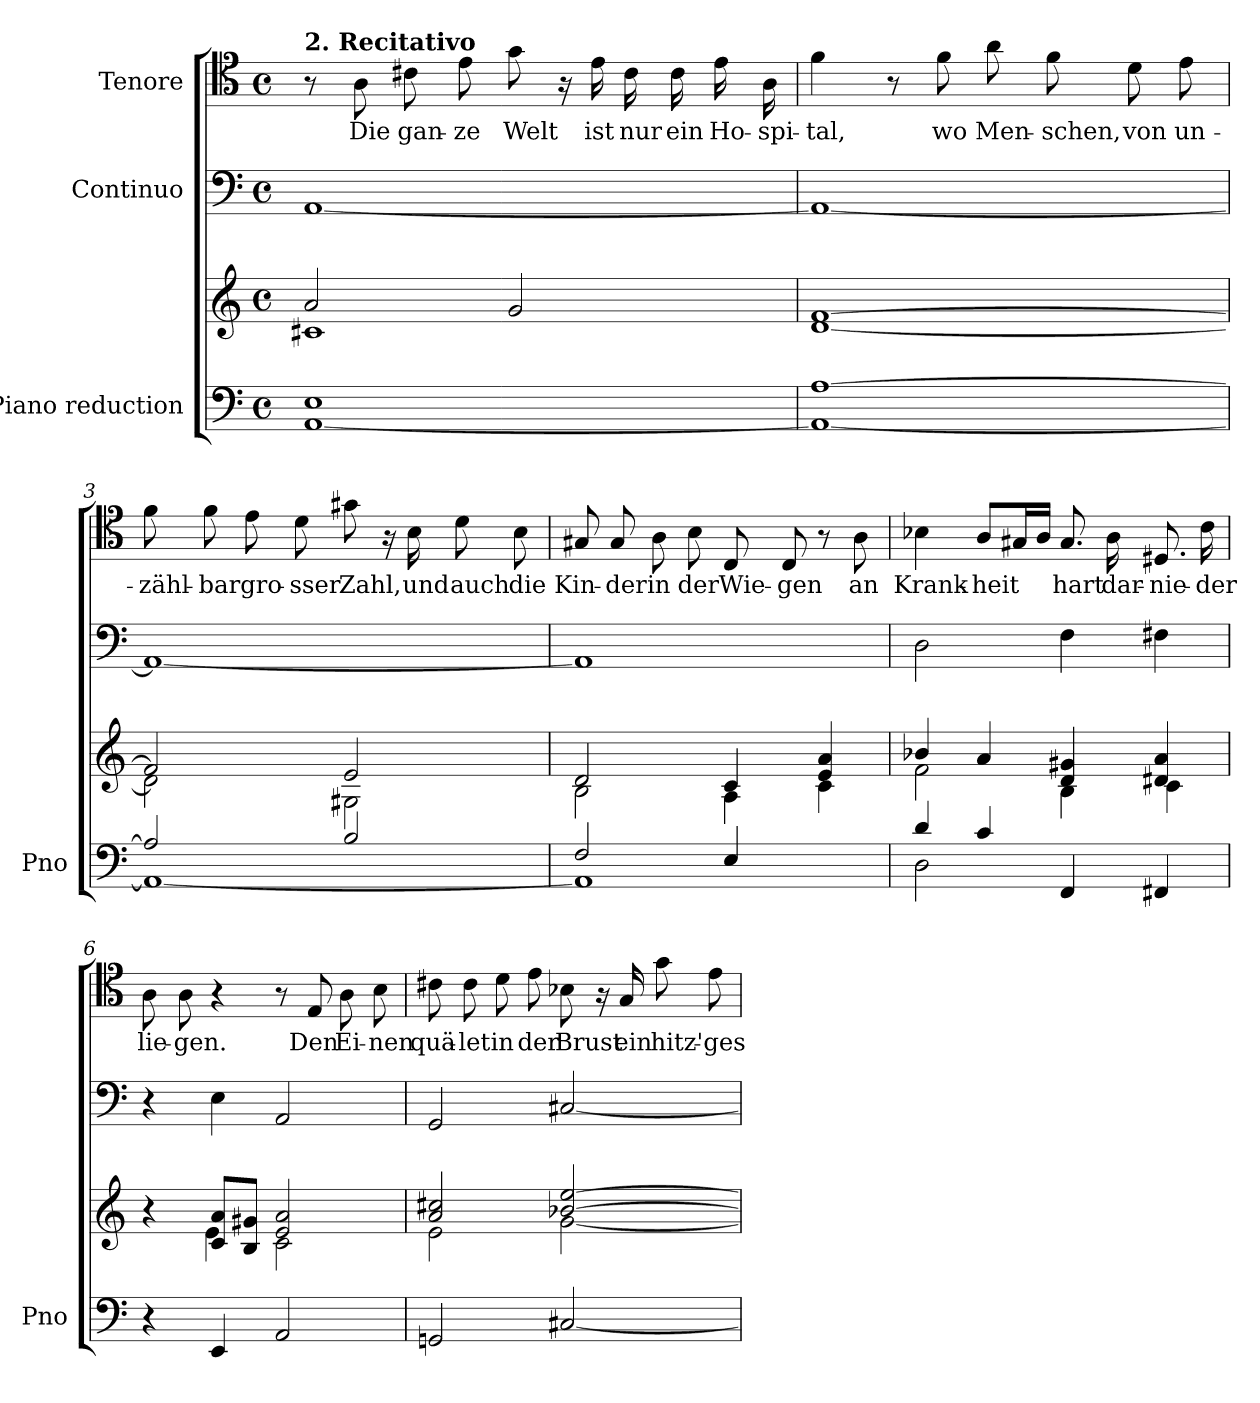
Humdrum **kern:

**kern	**kern	**kern	**kern	**text
*part3	*part3	*part2	*part1	*part1
*staff4	*staff3	*staff2	*staff1	*staff1
*I"Piano reduction	*	*I"Continuo	*I"Tenore	*
*I'Pno	*	*	*	*
*stria5	*stria5	*	*	*
*clefF4	*clefG2	*clefF4	*clefC4	*
*k[]	*k[]	*k[]	*k[]	*
*M4/4	*M4/4	*M4/4	*M4/4	*
*met(c)	*met(c)	*met(c)	*met(c)	*
*MM60	*MM60	*MM60	*MM60	*
=1	=1	=1	=1	=1
*	*^	*	*	*
!	!	!	!	!LO:TX:a:B:t=2. Recitativo	!
[1AA 1E	2a/	1c#X	[1AA	8r	.
!	!	!	!	!	!LO:LY:b
.	.	.	.	8A\	Die
!	!	!	!	!	!LO:LY:b
.	.	.	.	8c#X\	gan-
!	!	!	!	!	!LO:LY:b
.	.	.	.	8e\	-ze
!	!	!	!	!	!LO:LY:b
.	2g/	.	.	8g\	Welt
.	.	.	.	16r	.
!	!	!	!	!	!LO:LY:b
.	.	.	.	16e\	ist
!	!	!	!	!	!LO:LY:b
.	.	.	.	16c#\	nur
!	!	!	!	!	!LO:LY:b
.	.	.	.	16c#\	ein
!	!	!	!	!	!LO:LY:b
.	.	.	.	16e\	Ho-
!	!	!	!	!	!LO:LY:b
.	.	.	.	16A\	-spi-
=2	=2	=2	=2	=2	=2
!	!	!	!	!	!LO:LY:b
1AA_ [>1A	[1f	[1d	1AA_	4f\	-tal,
.	.	.	.	8r	.
!	!	!	!	!	!LO:LY:b
.	.	.	.	8f\	wo
!	!	!	!	!	!LO:LY:b
.	.	.	.	8a\	Men-
!	!	!	!	!	!LO:LY:b
.	.	.	.	8f\	-schen,
!	!	!	!	!	!LO:LY:b
.	.	.	.	8d\	von
!	!	!	!	!	!LO:LY:b
.	.	.	.	8e\	un-
=3	=3	=3	=3	=3	=3
*^	*	*	*	*	*
!	!	!	!	!	!	!LO:LY:b
2A/]	1AA_	2f/]	2d\]	1AA_	8f\	-zähl-
!	!	!	!	!	!	!LO:LY:b
.	.	.	.	.	8f\	-bar
!	!	!	!	!	!	!LO:LY:b
.	.	.	.	.	8e\	gro-
!	!	!	!	!	!	!LO:LY:b
.	.	.	.	.	8d\	-sser
!	!	!	!	!	!	!LO:LY:b
2B/	.	2e/	2G#X\	.	8g#X\	Zahl,
.	.	.	.	.	16r	.
!	!	!	!	!	!	!LO:LY:b
.	.	.	.	.	16B\	und
!	!	!	!	!	!	!LO:LY:b
.	.	.	.	.	8d\	auch
!	!	!	!	!	!	!LO:LY:b
.	.	.	.	.	8B\	die
=4	=4	=4	=4	=4	=4	=4
!	!	!	!	!	!	!LO:LY:b
2F/	1AA]	2d/	2B\	1AA]	8G#X/	Kin-
!	!	!	!	!	!	!LO:LY:b
.	.	.	.	.	8G#/	-der
!	!	!	!	!	!	!LO:LY:b
.	.	.	.	.	8A\	in
!	!	!	!	!	!	!LO:LY:b
.	.	.	.	.	8B\	der
!	!	!	!	!	!	!LO:LY:b
4E/	.	4c/	4A\	.	8C/	Wie-
!	!	!	!	!	!	!LO:LY:b
.	.	.	.	.	8C/	-gen
4ryy	.	4e/ 4a/	4c\	.	8r	.
!	!	!	!	!	!	!LO:LY:b
.	.	.	.	.	8A\	an
!!LO:LB:g=z
=5	=5	=5	=5	=5	=5	=5
!	!	!	!	!	!	!LO:LY:b
4d/	2D\	4b-X/	2f\	2D\	4B-X\	Krank-
!	!	!	!	!	!	!LO:LY:b
4c/	.	4a/	.	.	8A/L	-heit
.	.	.	.	.	16G#X/L	.
.	.	.	.	.	16A/JJ	.
!	!	!	!	!	!	!LO:LY:b
2ryy	4FF/	4d/ 4g#X/	4B\	4F\	8.G#/	hart
!	!	!	!	!	!	!LO:LY:b
.	.	.	.	.	16A\	dar-
!	!	!	!	!	!	!LO:LY:b
.	4FF#X/	4d#X/ 4a/	4c\	4F#X\	8.D#X/	-nie-
!	!	!	!	!	!	!LO:LY:b
.	.	.	.	.	16c\	-der
*v	*v	*	*	*	*	*
=6	=6	=6	=6	=6	=6
!	!	!	!	!	!LO:LY:b
4r	4r	4ryy	4r	8A\	lie-
!	!	!	!	!	!LO:LY:b
.	.	.	.	8A\	-gen.
4EE/	8c/ 8a/L	4e\	4E\	4r	.
.	8B/ 8g#X/J	.	.	.	.
2AA/	2e/ 2a/	2c\	2AA/	8r	.
!	!	!	!	!	!LO:LY:b
.	.	.	.	8E/	Den
!	!	!	!	!	!LO:LY:b
.	.	.	.	8A\	Ei-
!	!	!	!	!	!LO:LY:b
.	.	.	.	8B\	-nen
=7	=7	=7	=7	=7	=7
!	!	!	!	!	!LO:LY:b
2GGn/	2a/ 2cc#X/	2e\	2GG/	8c#X\	quä-
!	!	!	!	!	!LO:LY:b
.	.	.	.	8c#\	-let
!	!	!	!	!	!LO:LY:b
.	.	.	.	8d\	in
!	!	!	!	!	!LO:LY:b
.	.	.	.	8e\	der
!	!	!	!	!	!LO:LY:b
[2C#X/	[2b-X/ [2ee/	[2g\	[2C#X/	8B-X\	Brust
.	.	.	.	16r	.
!	!	!	!	!	!LO:LY:b
.	.	.	.	16G/	ein
!	!	!	!	!	!LO:LY:b
.	.	.	.	8g\	hitz'-
!	!	!	!	!	!LO:LY:b
.	.	.	.	8e\	-ges
*	*v	*v	*	*	*
=	=	=	=	=
*-	*-	*-	*-	*-
